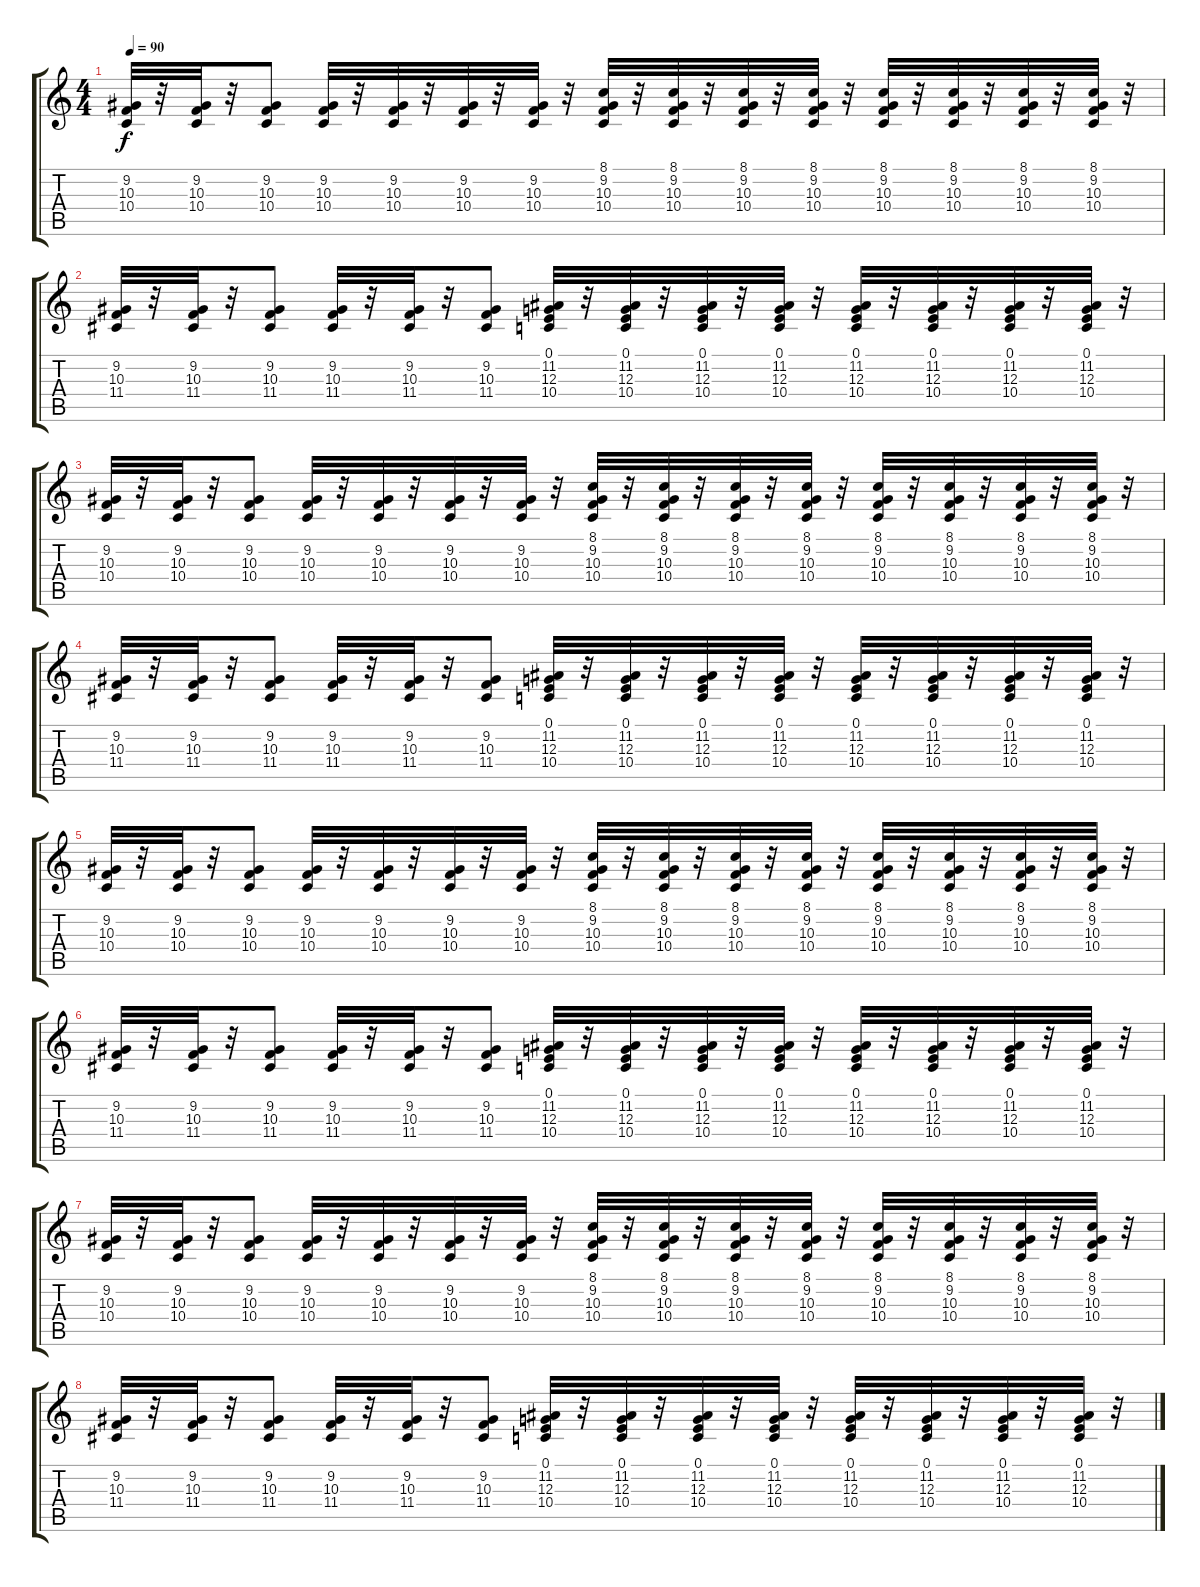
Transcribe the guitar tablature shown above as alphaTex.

\track "" {instrument lead2sawtooth}
\staff {score tabs}
\tuning (E4 B3 G3 D3 A2 E2) {hide}
\ts (4 4)
\tempo 90
\clef g2
\ks c
(9.2 10.3 10.4).32{dy f} r.32 (9.2 10.3 10.4).32 r.32 (9.2 10.3 10.4).8 (9.2 10.3 10.4).32 r.32 (9.2 10.3 10.4).32 r.32 (9.2 10.3 10.4).32 r.32 (9.2 10.3 10.4).32 r.32 (8.1 9.2 10.3 10.4).32 r.32 (8.1 9.2 10.3 10.4).32 r.32 (8.1 9.2 10.3 10.4).32 r.32 (8.1 9.2 10.3 10.4).32 r.32 (8.1 9.2 10.3 10.4).32 r.32 (8.1 9.2 10.3 10.4).32 r.32 (8.1 9.2 10.3 10.4).32 r.32 (8.1 9.2 10.3 10.4).32 r.32 |
(9.2 10.3 11.4).32 r.32 (9.2 10.3 11.4).32 r.32 (9.2 10.3 11.4).8 (9.2 10.3 11.4).32 r.32 (9.2 10.3 11.4).32 r.32 (9.2 10.3 11.4).8 (0.1 11.2 12.3 10.4).32 r.32 (0.1 11.2 12.3 10.4).32 r.32 (0.1 11.2 12.3 10.4).32 r.32 (0.1 11.2 12.3 10.4).32 r.32 (0.1 11.2 12.3 10.4).32 r.32 (0.1 11.2 12.3 10.4).32 r.32 (0.1 11.2 12.3 10.4).32 r.32 (0.1 11.2 12.3 10.4).32 r.32 |
(9.2 10.3 10.4).32 r.32 (9.2 10.3 10.4).32 r.32 (9.2 10.3 10.4).8 (9.2 10.3 10.4).32 r.32 (9.2 10.3 10.4).32 r.32 (9.2 10.3 10.4).32 r.32 (9.2 10.3 10.4).32 r.32 (8.1 9.2 10.3 10.4).32 r.32 (8.1 9.2 10.3 10.4).32 r.32 (8.1 9.2 10.3 10.4).32 r.32 (8.1 9.2 10.3 10.4).32 r.32 (8.1 9.2 10.3 10.4).32 r.32 (8.1 9.2 10.3 10.4).32 r.32 (8.1 9.2 10.3 10.4).32 r.32 (8.1 9.2 10.3 10.4).32 r.32 |
(9.2 10.3 11.4).32 r.32 (9.2 10.3 11.4).32 r.32 (9.2 10.3 11.4).8 (9.2 10.3 11.4).32 r.32 (9.2 10.3 11.4).32 r.32 (9.2 10.3 11.4).8 (0.1 11.2 12.3 10.4).32 r.32 (0.1 11.2 12.3 10.4).32 r.32 (0.1 11.2 12.3 10.4).32 r.32 (0.1 11.2 12.3 10.4).32 r.32 (0.1 11.2 12.3 10.4).32 r.32 (0.1 11.2 12.3 10.4).32 r.32 (0.1 11.2 12.3 10.4).32 r.32 (0.1 11.2 12.3 10.4).32 r.32 |
(9.2 10.3 10.4).32 r.32 (9.2 10.3 10.4).32 r.32 (9.2 10.3 10.4).8 (9.2 10.3 10.4).32 r.32 (9.2 10.3 10.4).32 r.32 (9.2 10.3 10.4).32 r.32 (9.2 10.3 10.4).32 r.32 (8.1 9.2 10.3 10.4).32 r.32 (8.1 9.2 10.3 10.4).32 r.32 (8.1 9.2 10.3 10.4).32 r.32 (8.1 9.2 10.3 10.4).32 r.32 (8.1 9.2 10.3 10.4).32 r.32 (8.1 9.2 10.3 10.4).32 r.32 (8.1 9.2 10.3 10.4).32 r.32 (8.1 9.2 10.3 10.4).32 r.32 |
(9.2 10.3 11.4).32 r.32 (9.2 10.3 11.4).32 r.32 (9.2 10.3 11.4).8 (9.2 10.3 11.4).32 r.32 (9.2 10.3 11.4).32 r.32 (9.2 10.3 11.4).8 (0.1 11.2 12.3 10.4).32 r.32 (0.1 11.2 12.3 10.4).32 r.32 (0.1 11.2 12.3 10.4).32 r.32 (0.1 11.2 12.3 10.4).32 r.32 (0.1 11.2 12.3 10.4).32 r.32 (0.1 11.2 12.3 10.4).32 r.32 (0.1 11.2 12.3 10.4).32 r.32 (0.1 11.2 12.3 10.4).32 r.32 |
(9.2 10.3 10.4).32 r.32 (9.2 10.3 10.4).32 r.32 (9.2 10.3 10.4).8 (9.2 10.3 10.4).32 r.32 (9.2 10.3 10.4).32 r.32 (9.2 10.3 10.4).32 r.32 (9.2 10.3 10.4).32 r.32 (8.1 9.2 10.3 10.4).32 r.32 (8.1 9.2 10.3 10.4).32 r.32 (8.1 9.2 10.3 10.4).32 r.32 (8.1 9.2 10.3 10.4).32 r.32 (8.1 9.2 10.3 10.4).32 r.32 (8.1 9.2 10.3 10.4).32 r.32 (8.1 9.2 10.3 10.4).32 r.32 (8.1 9.2 10.3 10.4).32 r.32 |
(9.2 10.3 11.4).32 r.32 (9.2 10.3 11.4).32 r.32 (9.2 10.3 11.4).8 (9.2 10.3 11.4).32 r.32 (9.2 10.3 11.4).32 r.32 (9.2 10.3 11.4).8 (0.1 11.2 12.3 10.4).32 r.32 (0.1 11.2 12.3 10.4).32 r.32 (0.1 11.2 12.3 10.4).32 r.32 (0.1 11.2 12.3 10.4).32 r.32 (0.1 11.2 12.3 10.4).32 r.32 (0.1 11.2 12.3 10.4).32 r.32 (0.1 11.2 12.3 10.4).32 r.32 (0.1 11.2 12.3 10.4).32 r.32
